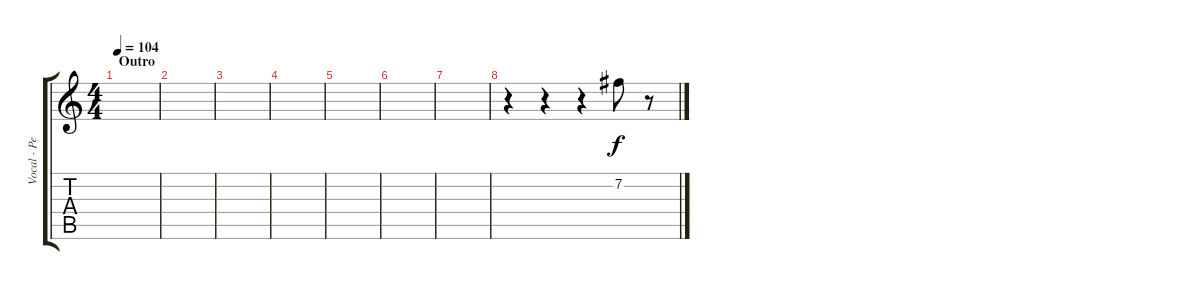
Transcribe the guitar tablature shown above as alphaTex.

\track ("Vocal - Peter Hayes" "Vocal - Pe") {instrument overdrivenguitar}
\staff {score tabs}
\tuning (E4 B3 G3 D3 A2 E2) {hide}
\ts (4 4)
\section ("" "Outro")
\tempo 104
\clef g2
\ks c
|
|
|
|
|
|
|
r.4 r.4 r.4 7.2.8 r.8
